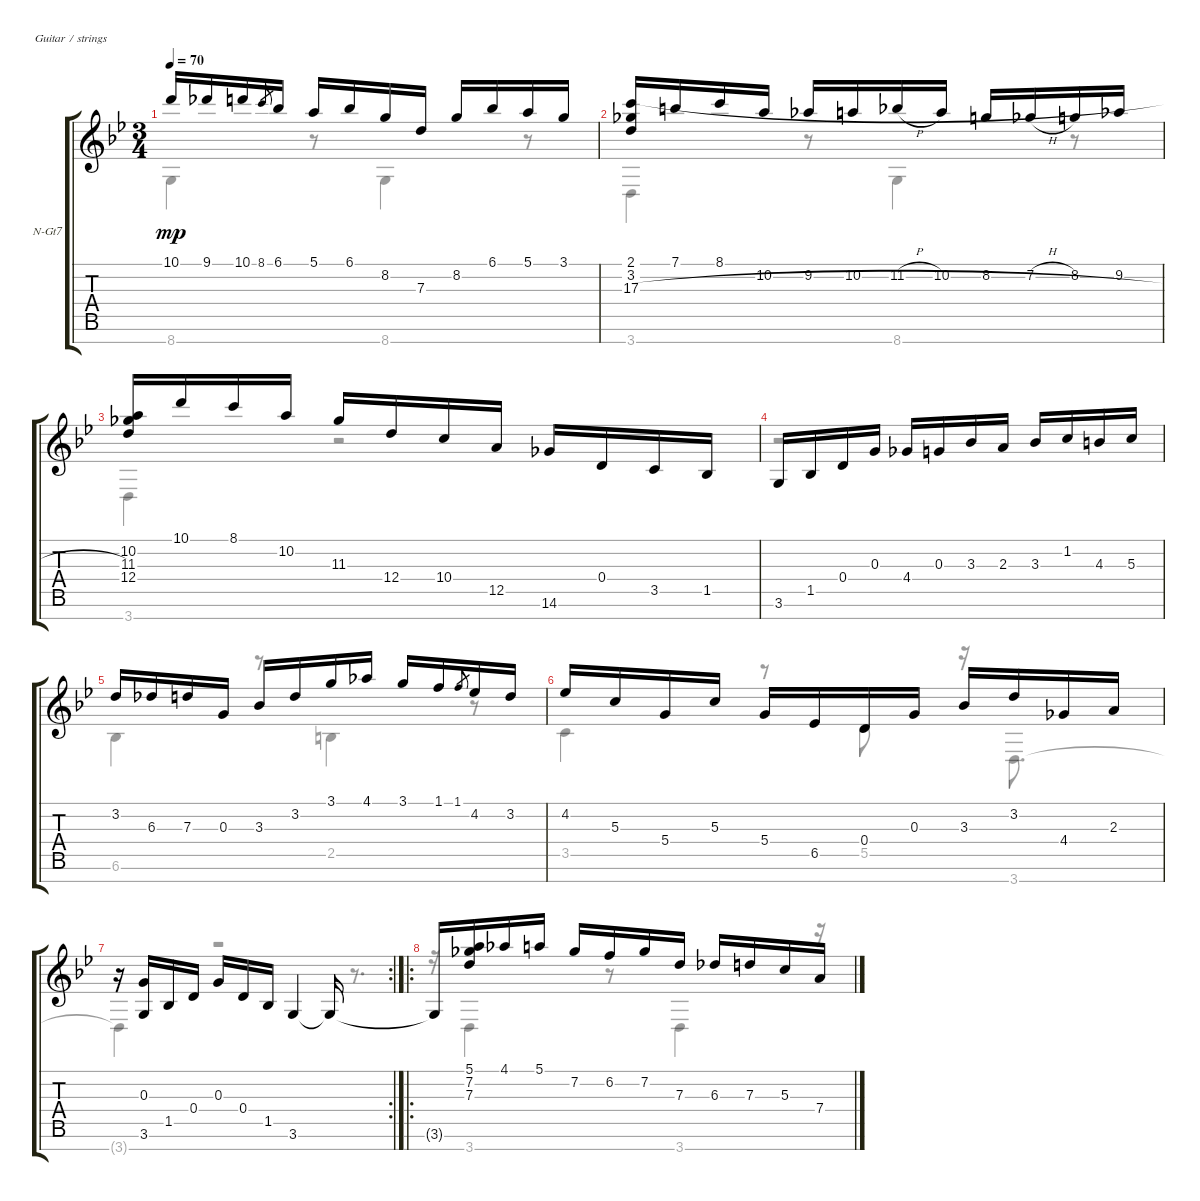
\defaultSystemsLayout 4
\bracketExtendMode groupsimilarinstruments
\firstSystemTrackNameOrientation horizontal
\otherSystemsTrackNameOrientation horizontal
\track ("Nylon Guitar" "N-Gt7") {instrument acousticguitarnylon}
\staff {score tabs}
\tuning (E4 B3 G3 D3 A2 E2 B1)
\voice
\ts (3 4)
\tempo 70
\clef g2
\ks bb
10.1.16{dy mp} 9.1.16 10.1.16 8.1.8{gr} 6.1.16 5.1.16 6.1.16 8.2.16 7.3.16 8.2.16 6.1.16 5.1.16 3.1.16 |
(3.2 2.1 17.3{h}).16 7.1.16 8.1.16 10.2.16 9.2.16 10.2.16 11.2{h}.16 10.2.16 8.2.16 7.2{h}.16 8.2.16 9.2.16 |
(10.2 11.3 12.4).16 10.1.16 8.1.16 10.2.16 11.3.16 12.4.16 10.4.16 12.5.16 14.6.16 0.4.16 3.5.16 1.5.16 |
3.6.16 1.5.16 0.4.16 0.3.16 4.4.16 0.3.16 3.3.16 2.3.16 3.3.16 1.2.16 4.3.16 5.3.16 |
3.2.16 6.3.16 7.3.16 0.3.16 3.3.16 3.2.16 3.1.16 4.1.16 3.1.16 1.1.16 1.1.8{gr} 4.2.16 3.2.16 |
4.2.16 5.3.16 5.4.16 5.3.16 5.4.16 6.5.16 0.4.16 0.3.16 3.3.16 3.2.16 4.4.16 2.3.16 |
\rc 2
r.16 (0.3 3.6).16 1.5.16 0.4.16 0.3.16 0.4.16 1.5.16 3.6.4 3.6{t}.16 |
\ro
3.6{t}.16 (5.1 7.2 7.3).16 4.1.16 5.1.16 7.2.16 6.2.16 7.2.16 7.3.16 6.3.16 7.3.16 5.3.16 7.4.16
\voice
\clef g2
\ottava regular
\simile none
\ks bb
8.7.4{dy mp} r.8 8.7.4 r.8 |
3.7.4 r.8 8.7.4 r.8 |
3.7.4 r.2 |
r.2{d} |
6.6.4 r.8 2.5.4 r.8 |
3.5.4 r.8 5.5.8 r.16 3.7.8{d} |
3.7{t}.4 r.2 r.8{d} |
r.16 3.7.4 r.8 3.7.4 r.16
